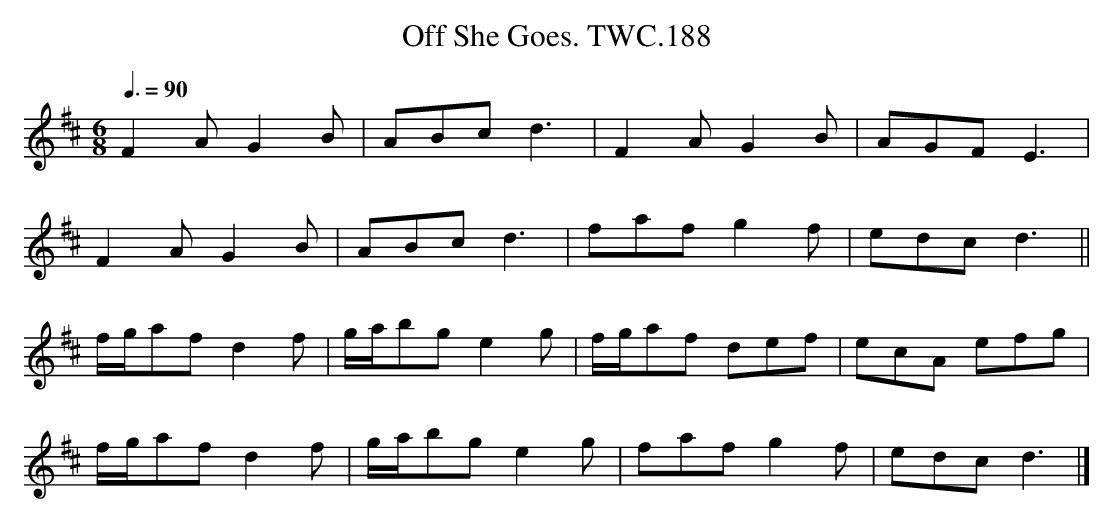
X:1
T:Off She Goes. TWC.188
M:6/8
L:1/8
Q:3/8=90
K:D
F2A G2B | ABc d3 | F2A G2B | AGF E3 |
F2A G2B | ABc d3 | faf g2f | edc d3 ||
f/g/af d2f | g/a/bg e2g | f/g/af def | ecA efg |
f/g/af d2f | g/a/bg e2g | faf g2f | edc d3 |]
